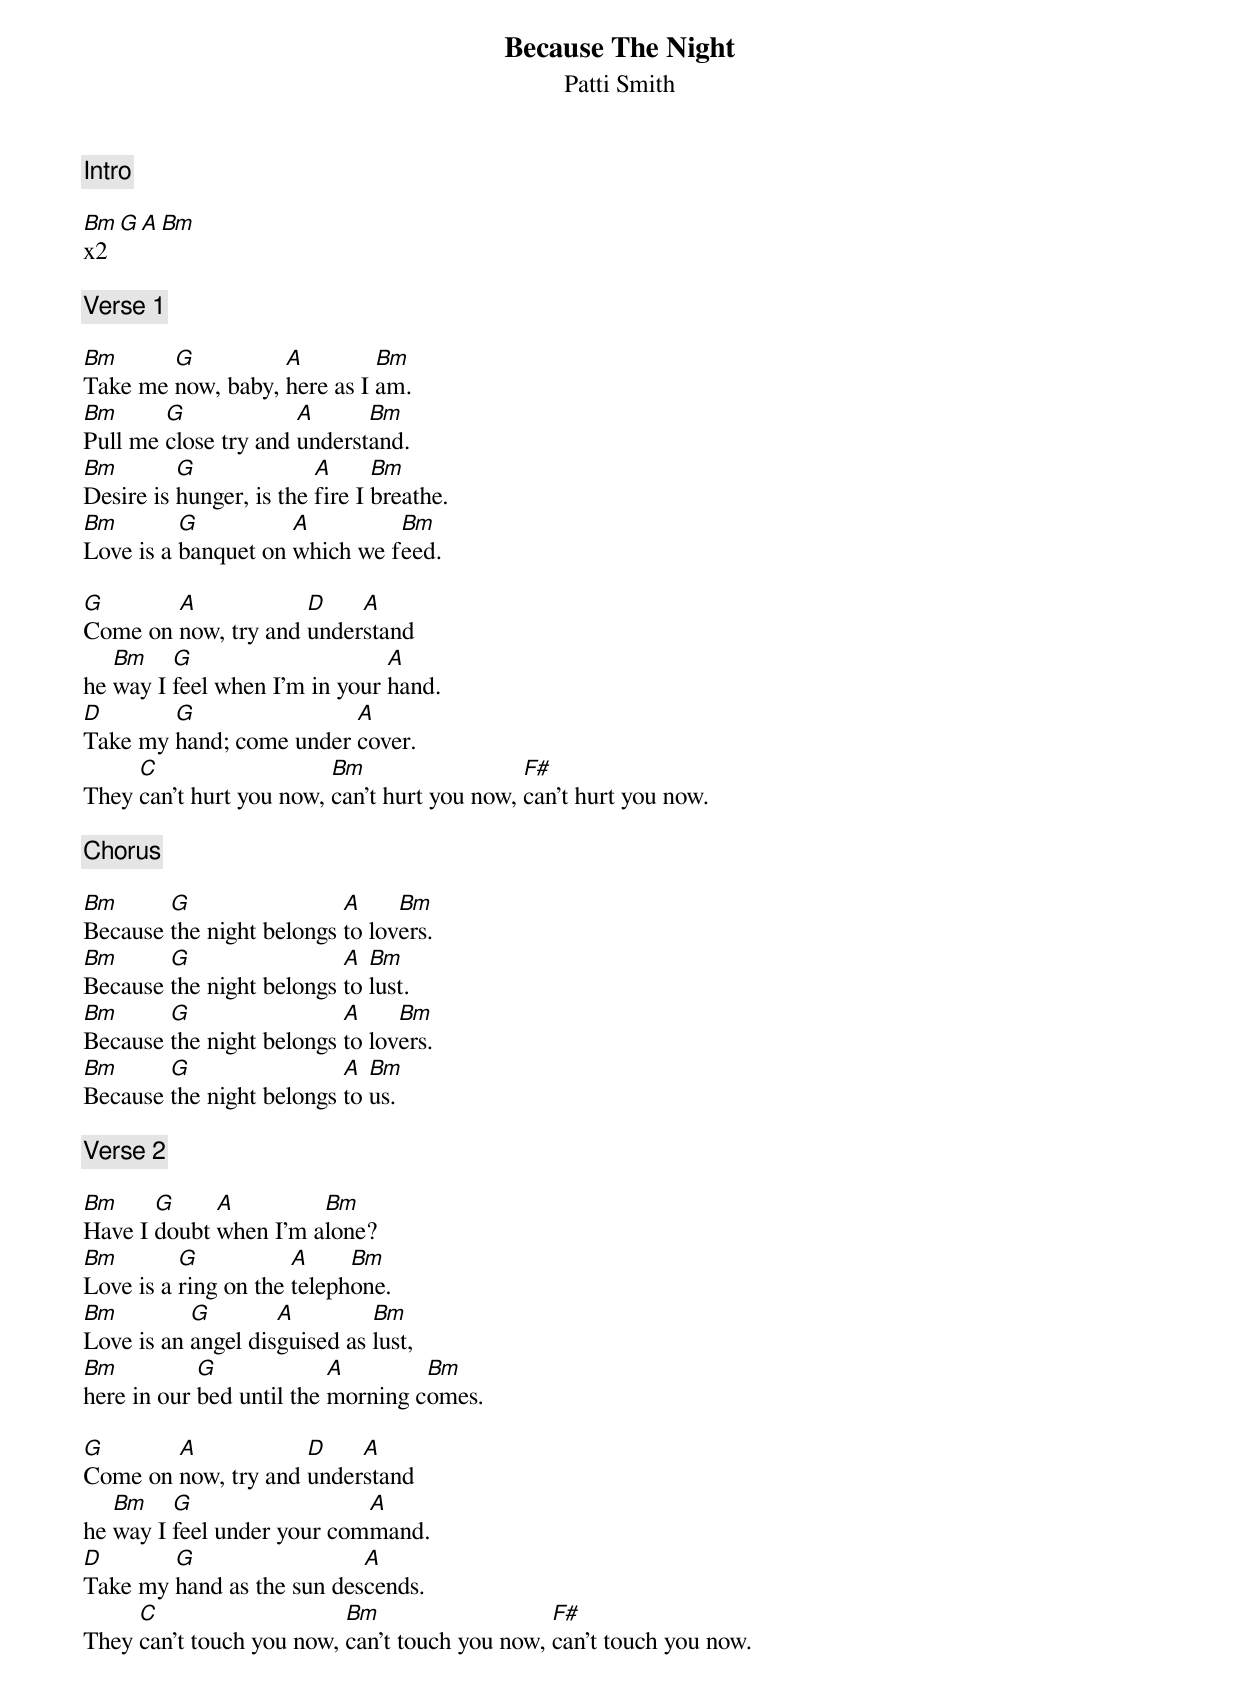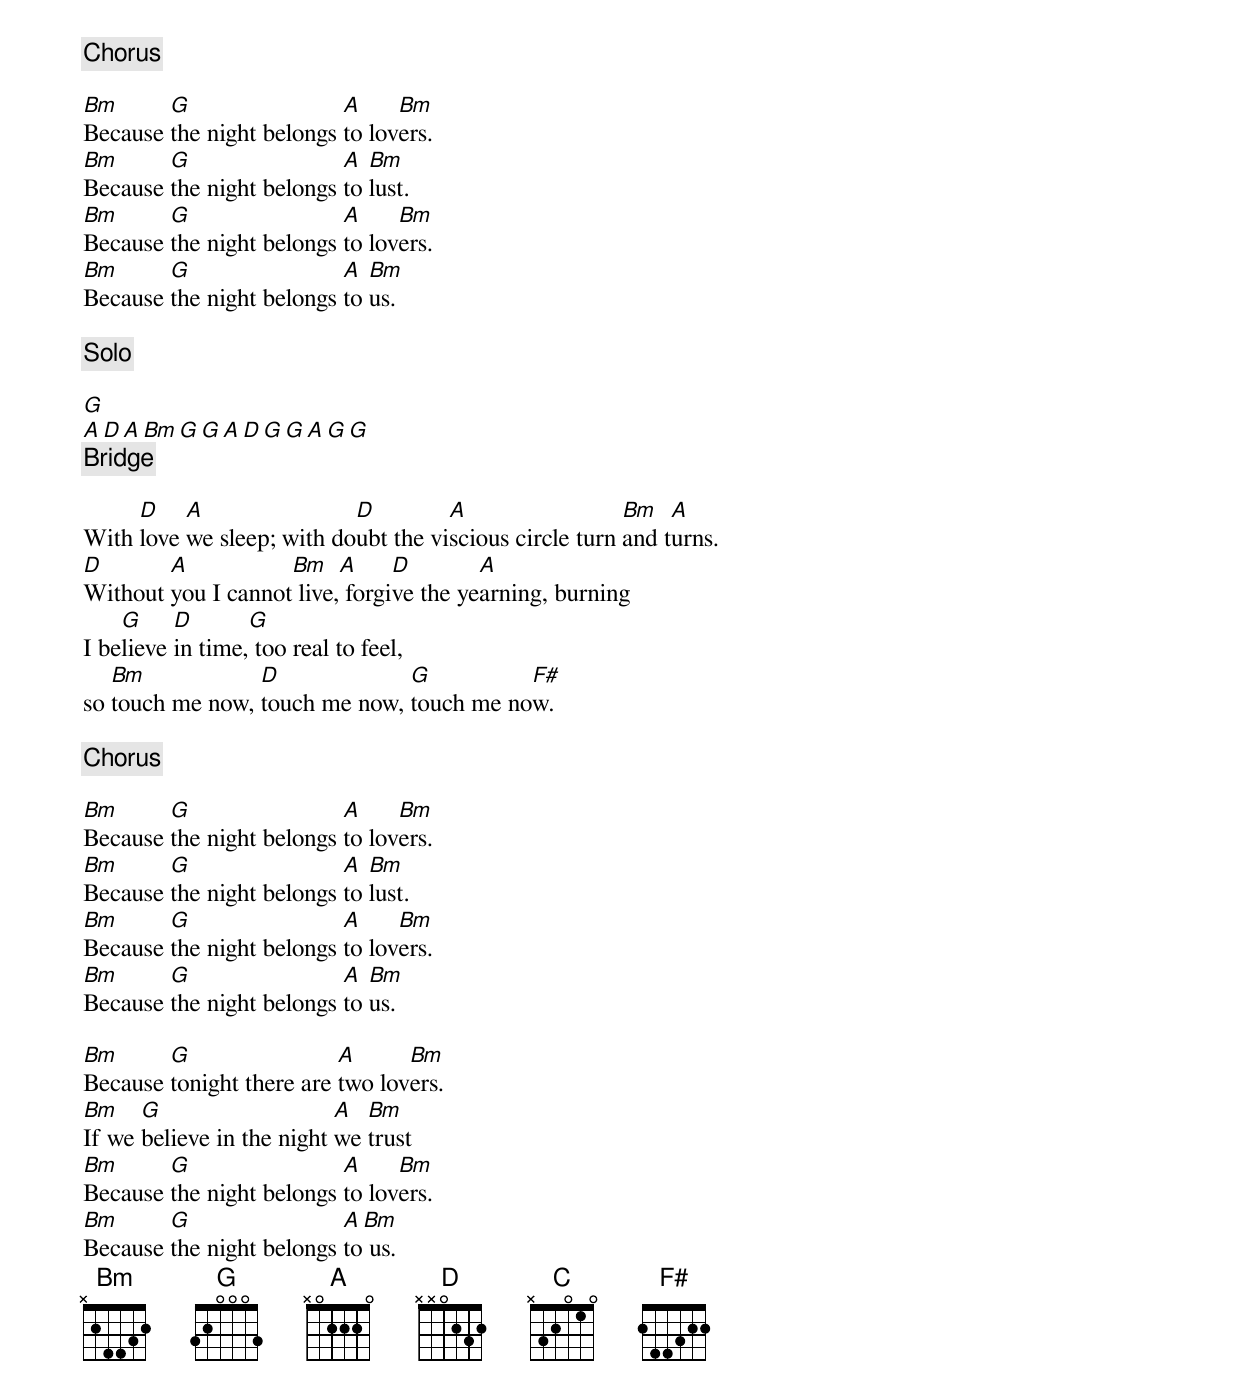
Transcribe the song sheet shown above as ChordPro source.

{t: Because The Night}
{st: Patti Smith}


{c: Intro}

[Bm]x2[G][A][Bm]

{c: Verse 1}

[Bm]Take me [G]now, baby, [A]here as I [Bm]am.
[Bm]Pull me [G]close try and [A]underst[Bm]and.
[Bm]Desire is [G]hunger, is the [A]fire I [Bm]breathe.
[Bm]Love is a [G]banquet on [A]which we f[Bm]eed.

[G]Come on [A]now, try and [D]under[A]stand
he [Bm]way I [G]feel when I'm in your [A]hand.
[D]Take my [G]hand; come under [A]cover.
They [C]can't hurt you now, [Bm]can't hurt you now, [F#]can't hurt you now.

{c: Chorus}

[Bm]Because [G]the night belongs [A]to lov[Bm]ers.
[Bm]Because [G]the night belongs [A]to [Bm]lust.
[Bm]Because [G]the night belongs [A]to lov[Bm]ers.
[Bm]Because [G]the night belongs [A]to [Bm]us.

{c: Verse 2}

[Bm]Have I [G]doubt [A]when I'm a[Bm]lone?
[Bm]Love is a [G]ring on the [A]teleph[Bm]one.
[Bm]Love is an [G]angel dis[A]guised as [Bm]lust,
[Bm]here in our [G]bed until the [A]morning c[Bm]omes.

[G]Come on [A]now, try and [D]under[A]stand
he [Bm]way I [G]feel under your com[A]mand.
[D]Take my [G]hand as the sun des[A]cends.
They [C]can't touch you now, [Bm]can't touch you now, [F#]can't touch you now.

{c: Chorus}

[Bm]Because [G]the night belongs [A]to lov[Bm]ers.
[Bm]Because [G]the night belongs [A]to [Bm]lust.
[Bm]Because [G]the night belongs [A]to lov[Bm]ers.
[Bm]Because [G]the night belongs [A]to [Bm]us.

{c: Solo}

[G]
[A][D][A][Bm][G][G][A][D][G][G][A][G][G]
{c: Bridge}

With [D]love [A]we sleep; with do[D]ubt the vi[A]scious circle turn [Bm]and t[A]urns.
[D]Without [A]you I cannot[Bm] live,[A] forgi[D]ve the ye[A]arning, burning
I be[G]lieve [D]in time,[G] too real to feel,
so [Bm]touch me now, [D]touch me now, [G]touch me no[F#]w.

{c: Chorus}

[Bm]Because [G]the night belongs [A]to lov[Bm]ers.
[Bm]Because [G]the night belongs [A]to [Bm]lust.
[Bm]Because [G]the night belongs [A]to lov[Bm]ers.
[Bm]Because [G]the night belongs [A]to [Bm]us.

[Bm]Because [G]tonight there are [A]two lov[Bm]ers.
[Bm]If we [G]believe in the night [A]we [Bm]trust
[Bm]Because [G]the night belongs [A]to lov[Bm]ers.
[Bm]Because [G]the night belongs [A]to[Bm] us.
